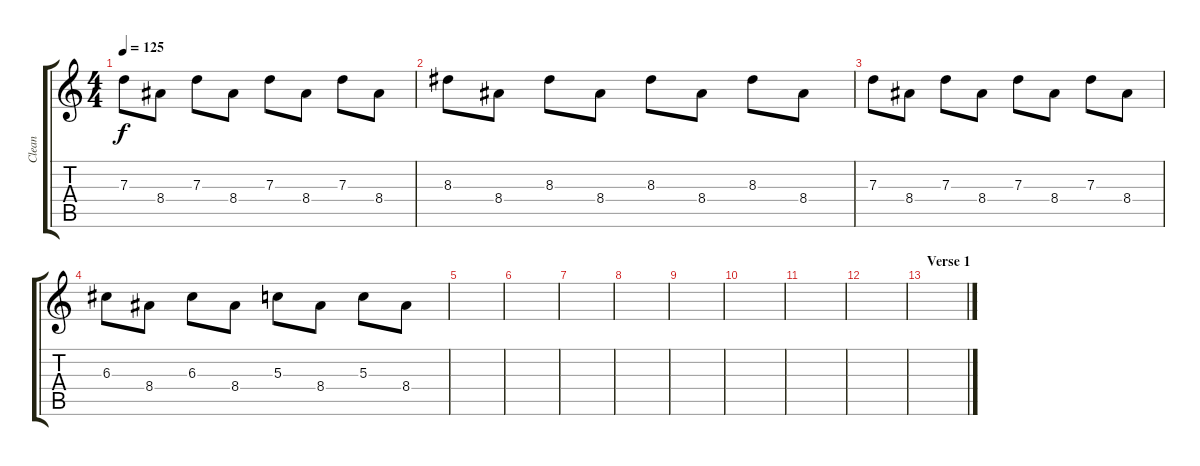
\track ("Clean" "Clean") {instrument acousticguitarsteel}
\staff {score tabs}
\tuning (E4 B3 G3 D3 A2 E2) {hide}
\ts (4 4)
\tempo 125
\clef g2
\ks c
7.3.8{dy f instrument acousticguitarsteel} 8.4.8 7.3.8 8.4.8 7.3.8 8.4.8 7.3.8 8.4.8 |
8.3.8 8.4.8 8.3.8 8.4.8 8.3.8 8.4.8 8.3.8 8.4.8 |
7.3.8 8.4.8 7.3.8 8.4.8 7.3.8 8.4.8 7.3.8 8.4.8 |
6.3.8 8.4.8 6.3.8 8.4.8 5.3.8 8.4.8 5.3.8 8.4.8 |
|
|
|
|
|
|
|
|
\section ("" "Verse 1")
